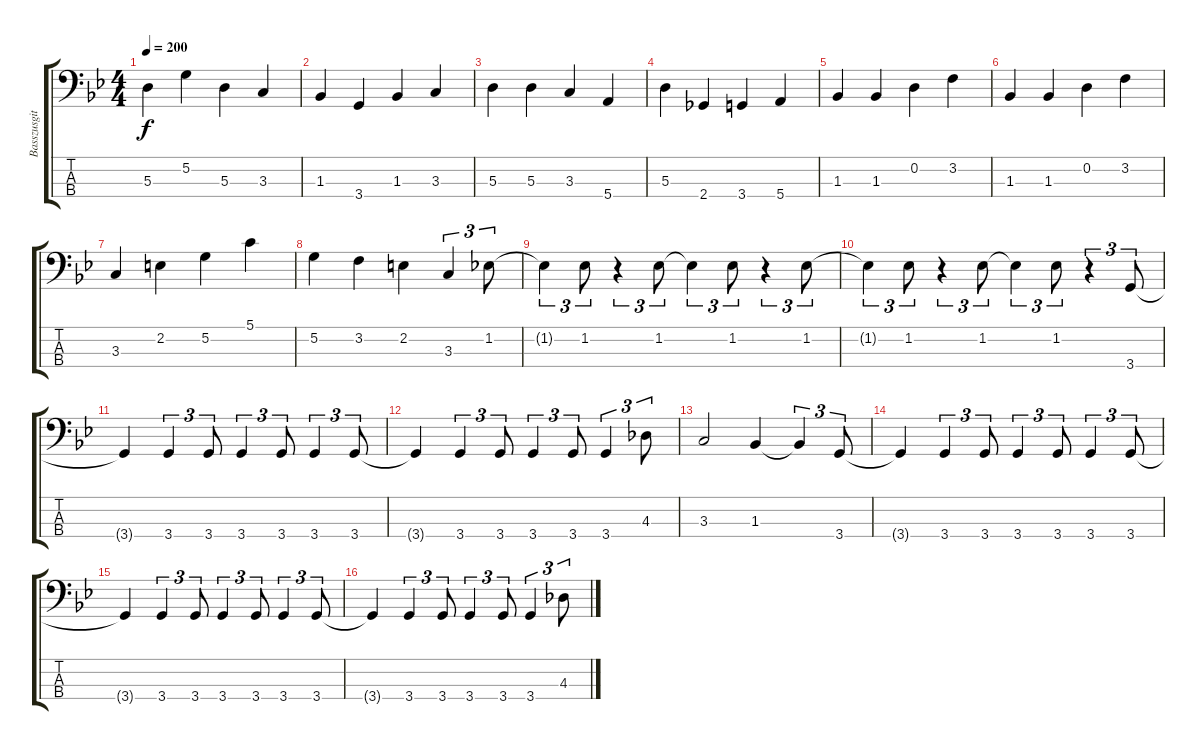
\track ("Basszusgitár (Roger Glover)" "Basszusgit") {instrument electricbassfinger}
\staff {score tabs}
\tuning (G2 D2 A1 E1) {hide}
\ts (4 4)
\tempo 200
\clef f4
\ks bb
5.3.4{dy f} 5.2.4 5.3.4 3.3.4 |
1.3.4 3.4.4 1.3.4 3.3.4 |
5.3.4 5.3.4 3.3.4 5.4.4 |
5.3.4 2.4.4 3.4.4 5.4.4 |
1.3.4 1.3.4 0.2.4 3.2.4 |
1.3.4 1.3.4 0.2.4 3.2.4 |
3.3.4 2.2.4 5.2.4 5.1.4 |
5.2.4 3.2.4 2.2.4 3.3.4{tu (3 2)} 1.2.8{tu (3 2)} |
1.2{t}.4{tu (3 2)} 1.2.8{tu (3 2)} r.4{tu (3 2)} 1.2.8{tu (3 2)} 1.2{t}.4{tu (3 2)} 1.2.8{tu (3 2)} r.4{tu (3 2)} 1.2.8{tu (3 2)} |
1.2{t}.4{tu (3 2)} 1.2.8{tu (3 2)} r.4{tu (3 2)} 1.2.8{tu (3 2)} 1.2{t}.4{tu (3 2)} 1.2.8{tu (3 2)} r.4{tu (3 2)} 3.4.8{tu (3 2)} |
3.4{t}.4 3.4.4{tu (3 2)} 3.4.8{tu (3 2)} 3.4.4{tu (3 2)} 3.4.8{tu (3 2)} 3.4.4{tu (3 2)} 3.4.8{tu (3 2)} |
3.4{t}.4 3.4.4{tu (3 2)} 3.4.8{tu (3 2)} 3.4.4{tu (3 2)} 3.4.8{tu (3 2)} 3.4.4{tu (3 2)} 4.3.8{tu (3 2)} |
3.3.2 1.3.4 1.3{t}.4{tu (3 2)} 3.4.8{tu (3 2)} |
3.4{t}.4 3.4.4{tu (3 2)} 3.4.8{tu (3 2)} 3.4.4{tu (3 2)} 3.4.8{tu (3 2)} 3.4.4{tu (3 2)} 3.4.8{tu (3 2)} |
3.4{t}.4 3.4.4{tu (3 2)} 3.4.8{tu (3 2)} 3.4.4{tu (3 2)} 3.4.8{tu (3 2)} 3.4.4{tu (3 2)} 3.4.8{tu (3 2)} |
3.4{t}.4 3.4.4{tu (3 2)} 3.4.8{tu (3 2)} 3.4.4{tu (3 2)} 3.4.8{tu (3 2)} 3.4.4{tu (3 2)} 4.3.8{tu (3 2)}
